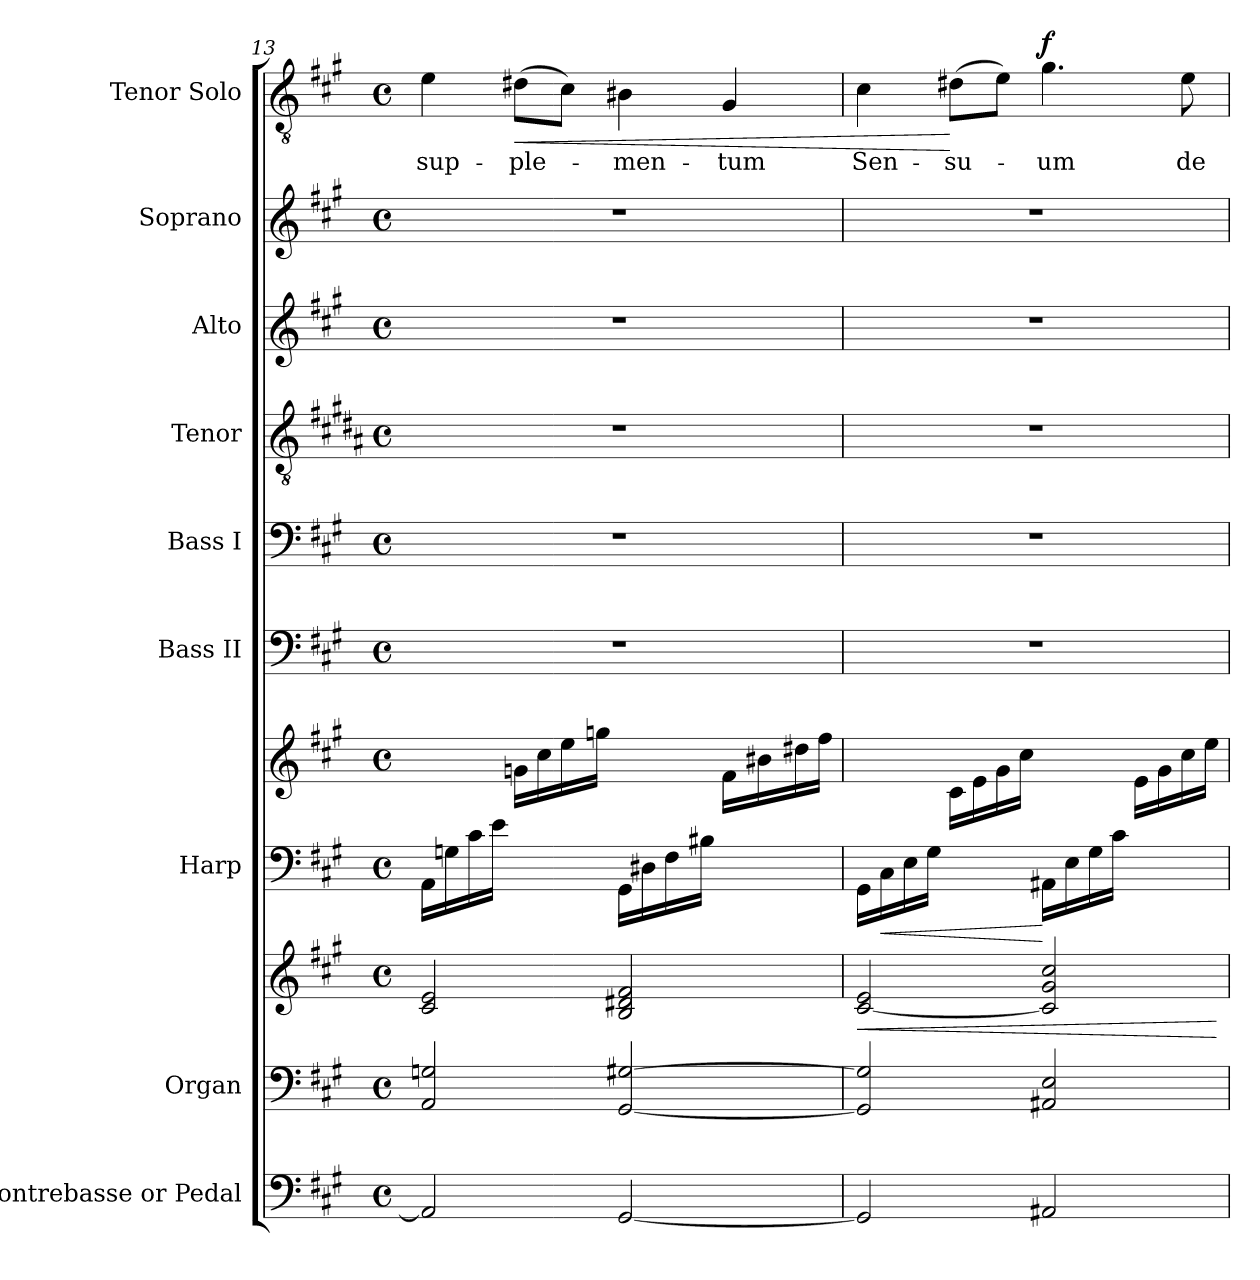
**kern	**kern	**kern	**dynam	**kern	**kern	**dynam	**kern	**kern	**kern	**kern	**kern	**kern	**text	**dynam
*part9	*part8	*part8	*part8	*part7	*part7	*part7	*part6	*part5	*part4	*part3	*part2	*part1	*part1	*part1
*staff11	*staff10	*staff9	*staff9/10	*staff8	*staff7	*staff7/8	*staff6	*staff5	*staff4	*staff3	*staff2	*staff1	*staff1	*staff1
*I"Contrebasse  or Pedal	*I"Organ	*	*	*I"Harp	*	*	*I"Bass II	*I"Bass I	*I"Tenor	*I"Alto	*I"Soprano	*I"Tenor Solo	*	*
*	*	*	*	*I'Hp	*	*	*I'B-II	*I'B-I	*I'T.	*I'A.	*I'S.	*I'Ts	*	*
!!LO:LB:g=z
*clefF4	*clefF4	*clefG2	*	*clefF4	*clefG2	*	*clefF4	*clefF4	*clefGv2	*clefG2	*clefG2	*clefGv2	*	*
*	*	*	*	*	*	*	*	*	*ITrd1c2	*	*	*	*	*
*k[f#c#g#]	*k[f#c#g#]	*k[f#c#g#]	*	*k[f#c#g#]	*k[f#c#g#]	*	*k[f#c#g#]	*k[f#c#g#]	*k[f#c#g#]	*k[f#c#g#]	*k[f#c#g#]	*k[f#c#g#]	*	*
*A:	*A:	*A:	*	*A:	*A:	*	*A:	*A:	*A:	*A:	*A:	*A:	*	*
*M4/4	*M4/4	*M4/4	*	*M4/4	*M4/4	*	*M4/4	*M4/4	*M4/4	*M4/4	*M4/4	*M4/4	*	*
*met(c)	*met(c)	*met(c)	*	*met(c)	*met(c)	*	*met(c)	*met(c)	*met(c)	*met(c)	*met(c)	*met(c)	*	*
=13	=13	=13	=13	=13	=13	=13	=13	=13	=13	=13	=13	=13	=13	=13
*	*	*	*	*	*^	*	*	*	*	*	*	*	*	*
!	!	!	!	!	!	!	!	!	!	!	!	!	!	!LO:LY:b	!
2AA/]	2AA/ 2Gn/	2c#/ 2e/	.	16AA\LL	1ryy	4ryy	.	1r	1r	1r	1r	1r	4e\	sup-	.
.	.	.	.	16Gn\	.	.	.	.	.	.	.	.	.	.	.
.	.	.	.	16c#\	.	.	.	.	.	.	.	.	.	.	.
.	.	.	.	16e\JJ	.	.	.	.	.	.	.	.	.	.	.
!	!	!	!	!	!	!	!	!	!	!	!	!	!	!LO:LY:b	!LO:HP:b
.	.	.	.	4ryy	.	16gn\LL	.	.	.	.	.	.	(>8d#X\L	-ple-	<
.	.	.	.	.	.	16cc#\	.	.	.	.	.	.	.	.	.
.	.	.	.	.	.	16ee\	.	.	.	.	.	.	8c#\J)	.	.
.	.	.	.	.	.	16ggn\JJ	.	.	.	.	.	.	.	.	.
!	!	!	!	!	!	!	!	!	!	!	!	!	!	!LO:LY:b	!
[<2GG#i/	[<2GG#i/ [>2G#X/	2B/ 2d#X/ 2f#/	.	16GG#i\LL	.	4ryy	.	.	.	.	.	.	4B#X\	-men-	.
.	.	.	.	16D#X\	.	.	.	.	.	.	.	.	.	.	.
.	.	.	.	16F#\	.	.	.	.	.	.	.	.	.	.	.
.	.	.	.	16B#X\JJ	.	.	.	.	.	.	.	.	.	.	.
!	!	!	!	!	!	!	!	!	!	!	!	!	!	!LO:LY:b	!
.	.	.	.	4ryy	.	16f#\LL	.	.	.	.	.	.	4G#/	-tum	.
.	.	.	.	.	.	16b#X\	.	.	.	.	.	.	.	.	.
.	.	.	.	.	.	16dd#X\	.	.	.	.	.	.	.	.	.
.	.	.	.	.	.	16ff#\JJ	.	.	.	.	.	.	.	.	.
=14	=14	=14	=14	=14	=14	=14	=14	=14	=14	=14	=14	=14	=14	=14	=14
!	!	!	!LO:HP:b	!	!	!	!	!	!	!	!	!	!	!LO:LY:b	!
2GG#/]	2GG#/] 2G#/]	[<2c#/ 2e/	<	16GG#\LL	1ryy	4ryy	.	1r	1r	1r	1r	1r	4c#\	Sen-	.
!	!	!	!	!	!	!	!LO:HP:b=2	!	!	!	!	!	!	!	!
.	.	.	.	16C#\	.	.	<	.	.	.	.	.	.	.	.
.	.	.	.	16E\	.	.	.	.	.	.	.	.	.	.	.
.	.	.	.	16G#\JJ	.	.	.	.	.	.	.	.	.	.	.
!	!	!	!	!	!	!	!	!	!	!	!	!	!	!LO:LY:b	!
.	.	.	.	4ryy	.	16c#\LL	.	.	.	.	.	.	(>8d#X\L	-su-	[
.	.	.	.	.	.	16e\	.	.	.	.	.	.	.	.	.
.	.	.	.	.	.	16g#\	.	.	.	.	.	.	8e\J)	.	.
.	.	.	.	.	.	16cc#\JJ	.	.	.	.	.	.	.	.	.
!	!	!	!	!	!	!	!	!	!	!	!	!	!	!LO:LY:b	!LO:DY:a
2AA#X/	2AA#X/ 2E/	2c#/] 2g#/ 2cc#/	.	16AA#X\LL	.	4ryy	[	.	.	.	.	.	4.g#\	-um	f
.	.	.	.	16E\	.	.	.	.	.	.	.	.	.	.	.
.	.	.	.	16G#\	.	.	.	.	.	.	.	.	.	.	.
.	.	.	.	16c#\JJ	.	.	.	.	.	.	.	.	.	.	.
.	.	.	.	4ryy	.	16e\LL	.	.	.	.	.	.	.	.	.
.	.	.	.	.	.	16g#\	.	.	.	.	.	.	.	.	.
!	!	!	!	!	!	!	!	!	!	!	!	!	!	!LO:LY:b	!
.	.	.	.	.	.	16cc#\	.	.	.	.	.	.	8e\	de-	.
.	.	.	.	.	.	16ee\JJ	.	.	.	.	.	.	.	.	.
*	*	*	*	*	*v	*v	*	*	*	*	*	*	*	*	*
.	.	.	[	.	.	.	.	.	.	.	.	.	.	.
=	=	=	=	=	=	=	=	=	=	=	=	=	=	=
*-	*-	*-	*-	*-	*-	*-	*-	*-	*-	*-	*-	*-	*-	*-
